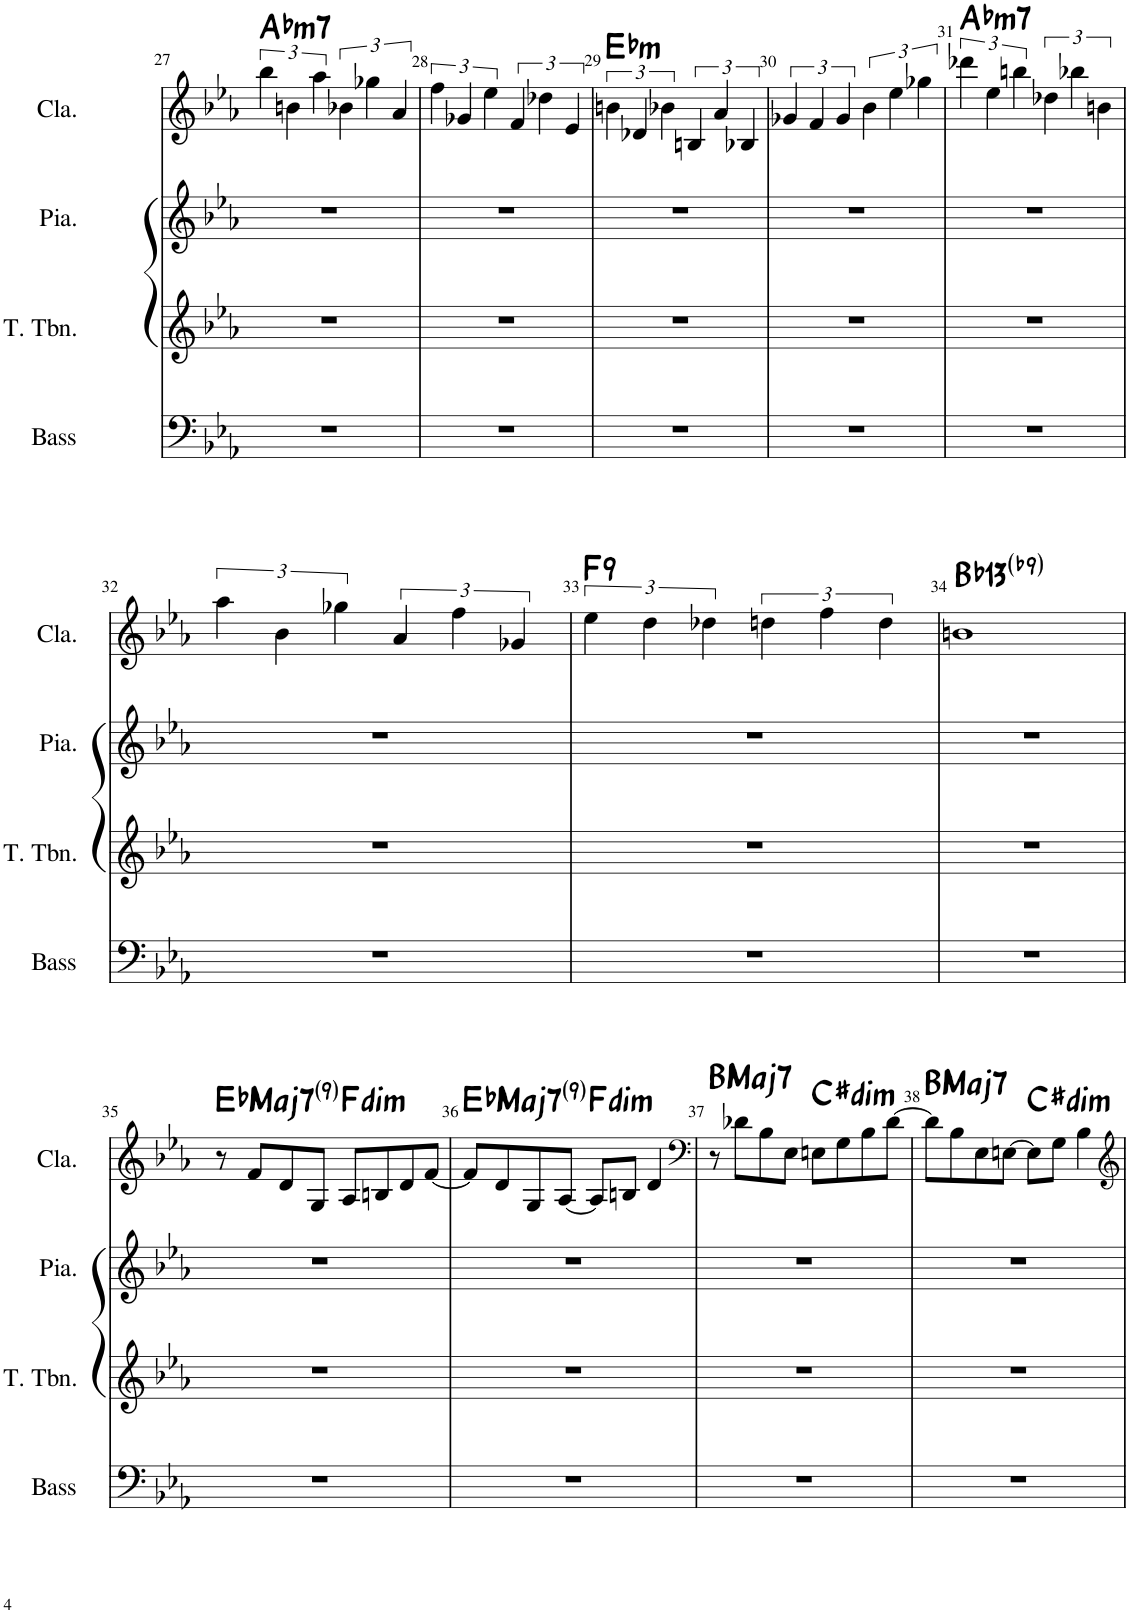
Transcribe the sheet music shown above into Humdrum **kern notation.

**kern	**kern	**kern	**kern	**harte
*part4	*part3	*part2	*part1	*part1
*staff4	*staff3	*staff2	*staff1	*
*I"Basse acoustique	*I"Trombone ténor	*I"Piano	*I"Clavecin	*
*I'Bass	*	*I'Pia.	*I'Cla.	*
!!LO:PB:g=z
*clefF4	*clefG2	*clefG2	*clefG2	*
*k[b-e-a-]	*k[b-e-a-]	*k[b-e-a-]	*k[b-e-a-]	*
*M4/4	*M4/4	*M4/4	*M4/4	*
=27	=27	=27	=27	=27
!	!	!	!	!LO:H:kt=m7
1r	1r	1r	6bb-\	Ab:min7
.	.	.	6bn\	.
.	.	.	6aa-\	.
.	.	.	6b-X\	.
.	.	.	6gg-X\	.
.	.	.	6a-/	.
=28	=28	=28	=28	=28
1r	1r	1r	6ff\	.
.	.	.	6g-X/	.
.	.	.	6ee-\	.
.	.	.	6f/	.
.	.	.	6dd-X\	.
.	.	.	6e-/	.
=29	=29	=29	=29	=29
!	!	!	!	!LO:H:kt=m
1r	1r	1r	6bn\	Eb:min
.	.	.	6d-X/	.
.	.	.	6b-X\	.
.	.	.	6Bn/	.
.	.	.	6a-/	.
.	.	.	6B-X/	.
=30	=30	=30	=30	=30
1r	1r	1r	6g-X/	.
.	.	.	6f/	.
.	.	.	6g-/	.
.	.	.	6b-\	.
.	.	.	6ee-\	.
.	.	.	6gg-X\	.
=31	=31	=31	=31	=31
!	!	!	!	!LO:H:kt=m7
1r	1r	1r	6ddd-X\	Ab:min7
.	.	.	6ee-\	.
.	.	.	6bbn\	.
.	.	.	6dd-X\	.
.	.	.	6bb-X\	.
.	.	.	6bn\	.
!!LO:LB:g=z
=32	=32	=32	=32	=32
1r	1r	1r	6aa-\	.
.	.	.	6b-\	.
.	.	.	6gg-X\	.
.	.	.	6a-/	.
.	.	.	6ff\	.
.	.	.	6g-X/	.
=33	=33	=33	=33	=33
!	!	!	!	!LO:H:kt=9
1r	1r	1r	6ee-\	F:9
.	.	.	6dd\	.
.	.	.	6dd-X\	.
.	.	.	6ddn\	.
.	.	.	6ff\	.
.	.	.	6dd\	.
=34	=34	=34	=34	=34
!	!	!	!	!LO:H:kt=13
1r	1r	1r	1bn	Bb:(3,5,b7,b9,11,13)
!!LO:LB:g=z
=35	=35	=35	=35	=35
!	!	!	!	!LO:H:kt=Maj7
1r	1r	1r	8r	Eb:maj7(9)
.	.	.	8f/L	.
.	.	.	8d/	.
.	.	.	8G/J	.
!	!	!	!	!LO:H:kt=dim
.	.	.	8A-/L	F:dim
.	.	.	8Bn/	.
.	.	.	8d/	.
.	.	.	[8f/J	.
=36	=36	=36	=36	=36
!	!	!	!	!LO:H:kt=Maj7
1r	1r	1r	8f/L]	Eb:maj7(9)
.	.	.	8d/	.
.	.	.	8G/	.
.	.	.	[8A-/J	.
!	!	!	!	!LO:H:kt=dim
.	.	.	8A-/L]	F:dim
.	.	.	8Bn/J	.
.	.	.	4d/	.
=37	=37	=37	=37	=37
*	*	*	*clefF4	*
!	!	!	!	!LO:H:kt=Maj7
1r	1r	1r	8r	B:maj7
.	.	.	8d-X\L	.
.	.	.	8B-\	.
.	.	.	8E-\J	.
!	!	!	!	!LO:H:kt=dim
.	.	.	8En\L	C#:dim
.	.	.	8G\	.
.	.	.	8B-\	.
.	.	.	[8d-\J	.
=38	=38	=38	=38	=38
!	!	!	!	!LO:H:kt=Maj7
1r	1r	1r	8d-\L]	B:maj7
.	.	.	8B-\	.
.	.	.	8E-\	.
.	.	.	[8En\J	.
!	!	!	!	!LO:H:kt=dim
.	.	.	8E\L]	C#:dim
.	.	.	8G\J	.
.	.	.	4B-\	.
=	=	=	=	=
*-	*-	*-	*-	*-
